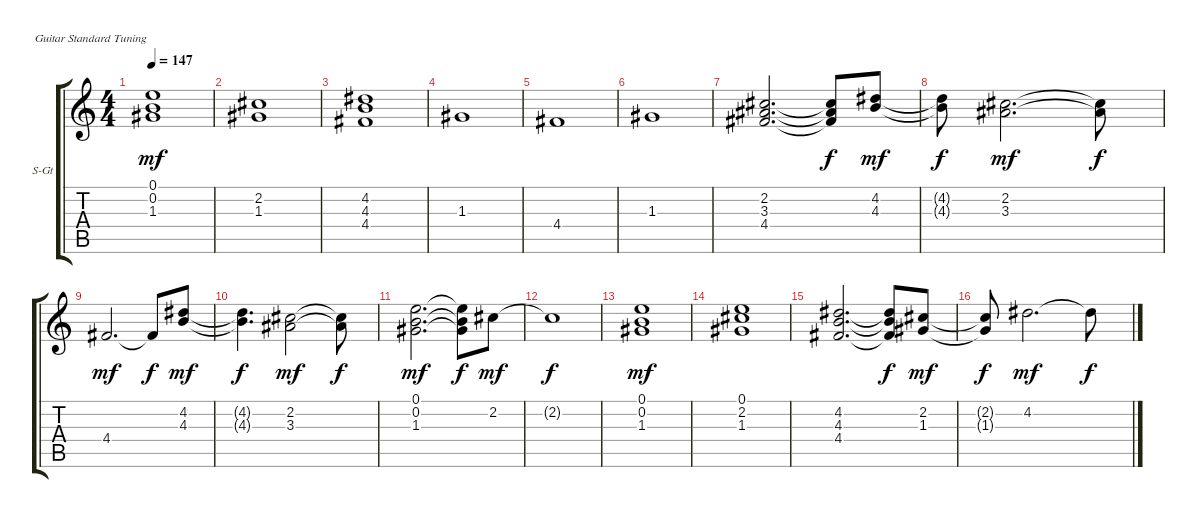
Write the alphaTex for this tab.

\bracketExtendMode groupsimilarinstruments
\firstSystemTrackNameOrientation horizontal
\otherSystemsTrackNameOrientation horizontal
\track ("Keyboard 1" "S-Gt") {instrument synthstrings2}
\staff {score tabs}
\tuning (E4 B3 G3 D3 A2 E2)
\displaytranspose 12
\ts (4 4)
\tempo 147
\clef g2
\ks c
(0.1 0.2 1.3).1{dy mf} |
(2.2 1.3).1 |
(4.2 4.3 4.4).1 |
1.3.1 |
4.4.1 |
1.3.1 |
(2.2 3.3 4.4).2{d} (2.2{t} 3.3{t} 4.4{t}).8{dy f} (4.2 4.3).8{dy mf} |
(4.2{t} 4.3{t}).8{dy f} (2.2 3.3).2{d dy mf} (2.2{t} 3.3{t}).8{dy f} |
4.4.2{d dy mf} 4.4{t}.8{dy f} (4.2 4.3).8{dy mf} |
(4.2{t} 4.3{t}).4{d dy f} (2.2 3.3).2{dy mf} (2.2{t} 3.3{t}).8{dy f} |
(0.1 0.2 1.3).2{d dy mf} (0.1{t} 0.2{t} 1.3{t}).8{dy f} 2.2.8{dy mf} |
2.2{t}.1{dy f} |
(0.1 0.2 1.3).1{dy mf} |
(0.1 2.2 1.3).1 |
(4.2 4.3 4.4).2{d} (4.2{t} 4.3{t} 4.4{t}).8{dy f} (2.2 1.3).8{dy mf} |
(2.2{t} 1.3{t}).8{dy f} 4.2.2{d dy mf} 4.2{t}.8{dy f}
